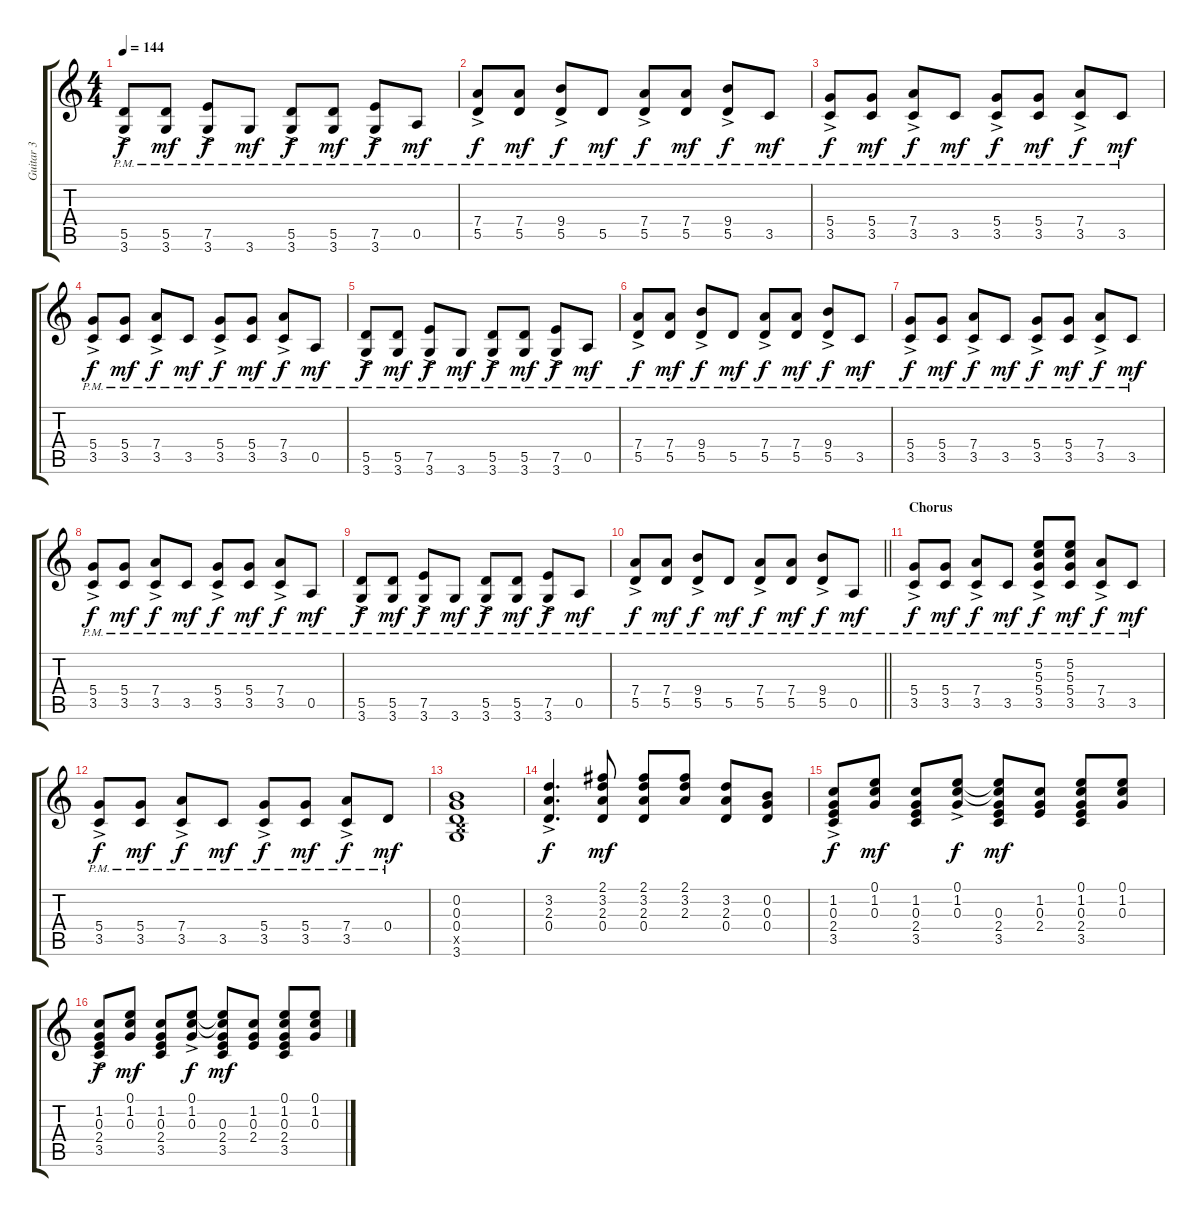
\track ("Guitar 3" "Guitar 3") {instrument electricguitarclean}
\staff {score tabs}
\tuning (E4 B3 G3 D3 A2 E2) {hide}
\ts (4 4)
\tempo 144
\clef g2
\ks c
(5.5{ac pm} 3.6{ac pm}).8{dy f} (5.5{pm} 3.6{pm}).8{dy mf} (7.5{ac pm} 3.6{ac pm}).8{dy f} 3.6{pm}.8{dy mf} (5.5{ac pm} 3.6{ac pm}).8{dy f} (5.5{pm} 3.6{pm}).8{dy mf} (7.5{ac pm} 3.6{ac pm}).8{dy f} 0.5{pm}.8{dy mf} |
(7.4{ac pm} 5.5{ac pm}).8{dy f} (7.4{pm} 5.5{pm}).8{dy mf} (9.4{ac pm} 5.5{ac pm}).8{dy f} 5.5{pm}.8{dy mf} (7.4{ac pm} 5.5{ac pm}).8{dy f} (7.4{pm} 5.5{pm}).8{dy mf} (9.4{ac pm} 5.5{ac pm}).8{dy f} 3.5{pm}.8{dy mf} |
(5.4{ac pm} 3.5{ac pm}).8{dy f} (5.4{pm} 3.5{pm}).8{dy mf} (7.4{ac pm} 3.5{ac pm}).8{dy f} 3.5{pm}.8{dy mf} (5.4{ac pm} 3.5{ac pm}).8{dy f} (5.4{pm} 3.5{pm}).8{dy mf} (7.4{ac pm} 3.5{ac pm}).8{dy f} 3.5{pm}.8{dy mf} |
(5.4{ac pm} 3.5{ac pm}).8{dy f} (5.4{pm} 3.5{pm}).8{dy mf} (7.4{ac pm} 3.5{ac pm}).8{dy f} 3.5{pm}.8{dy mf} (5.4{ac pm} 3.5{ac pm}).8{dy f} (5.4{pm} 3.5{pm}).8{dy mf} (7.4{ac pm} 3.5{ac pm}).8{dy f} 0.5{pm}.8{dy mf} |
(5.5{ac pm} 3.6{ac pm}).8{dy f} (5.5{pm} 3.6{pm}).8{dy mf} (7.5{ac pm} 3.6{ac pm}).8{dy f} 3.6{pm}.8{dy mf} (5.5{ac pm} 3.6{ac pm}).8{dy f} (5.5{pm} 3.6{pm}).8{dy mf} (7.5{ac pm} 3.6{ac pm}).8{dy f} 0.5{pm}.8{dy mf} |
(7.4{ac pm} 5.5{ac pm}).8{dy f} (7.4{pm} 5.5{pm}).8{dy mf} (9.4{ac pm} 5.5{ac pm}).8{dy f} 5.5{pm}.8{dy mf} (7.4{ac pm} 5.5{ac pm}).8{dy f} (7.4{pm} 5.5{pm}).8{dy mf} (9.4{ac pm} 5.5{ac pm}).8{dy f} 3.5{pm}.8{dy mf} |
(5.4{ac pm} 3.5{ac pm}).8{dy f} (5.4{pm} 3.5{pm}).8{dy mf} (7.4{ac pm} 3.5{ac pm}).8{dy f} 3.5{pm}.8{dy mf} (5.4{ac pm} 3.5{ac pm}).8{dy f} (5.4{pm} 3.5{pm}).8{dy mf} (7.4{ac pm} 3.5{ac pm}).8{dy f} 3.5{pm}.8{dy mf} |
(5.4{ac pm} 3.5{ac pm}).8{dy f} (5.4{pm} 3.5{pm}).8{dy mf} (7.4{ac pm} 3.5{ac pm}).8{dy f} 3.5{pm}.8{dy mf} (5.4{ac pm} 3.5{ac pm}).8{dy f} (5.4{pm} 3.5{pm}).8{dy mf} (7.4{ac pm} 3.5{ac pm}).8{dy f} 0.5{pm}.8{dy mf} |
(5.5{ac pm} 3.6{ac pm}).8{dy f} (5.5{pm} 3.6{pm}).8{dy mf} (7.5{ac pm} 3.6{ac pm}).8{dy f} 3.6{pm}.8{dy mf} (5.5{ac pm} 3.6{ac pm}).8{dy f} (5.5{pm} 3.6{pm}).8{dy mf} (7.5{ac pm} 3.6{ac pm}).8{dy f} 0.5{pm}.8{dy mf} |
\barLineRight lightlight
(7.4{ac pm} 5.5{ac pm}).8{dy f} (7.4{pm} 5.5{pm}).8{dy mf} (9.4{ac pm} 5.5{ac pm}).8{dy f} 5.5{pm}.8{dy mf} (7.4{ac pm} 5.5{ac pm}).8{dy f} (7.4{pm} 5.5{pm}).8{dy mf} (9.4{ac pm} 5.5{ac pm}).8{dy f} 0.5{pm}.8{dy mf} |
\section ("" "Chorus")
(5.4{ac pm} 3.5{ac pm}).8{dy f} (5.4{pm} 3.5{pm}).8{dy mf} (7.4{ac pm} 3.5{ac pm}).8{dy f} 3.5{pm}.8{dy mf} (5.2{ac pm} 5.3{ac pm} 5.4{ac pm} 3.5{ac pm}).8{dy f} (5.2{pm} 5.3{pm} 5.4{pm} 3.5{pm}).8{dy mf} (7.4{ac pm} 3.5{ac pm}).8{dy f} 3.5{pm}.8{dy mf} |
(5.4{ac pm} 3.5{ac pm}).8{dy f} (5.4{pm} 3.5{pm}).8{dy mf} (7.4{ac pm} 3.5{ac pm}).8{dy f} 3.5{pm}.8{dy mf} (5.4{ac pm} 3.5{ac pm}).8{dy f} (5.4{pm} 3.5{pm}).8{dy mf} (7.4{ac pm} 3.5{ac pm}).8{dy f} 0.4{pm}.8{dy mf} |
(0.2 0.3 0.4 2.5{x} 3.6).1 |
(3.2{ac} 2.3{ac} 0.4{ac}).4{d dy f} (2.1 3.2 2.3 0.4).8{dy mf} (2.1 3.2 2.3 0.4).8 (2.1 3.2 2.3).8 (3.2 2.3 0.4).8 (0.2 0.3 0.4).8 |
(1.2{ac} 0.3{ac} 2.4{ac} 3.5{ac}).8{dy f} (0.1 1.2 0.3).8{dy mf} (1.2 0.3 2.4 3.5).8 (0.1{ac} 1.2{ac} 0.3{ac}).8{dy f} (0.1{t} 1.2{t} 0.3 2.4 3.5).8{dy mf} (1.2 0.3 2.4).8 (0.1 1.2 0.3 2.4 3.5).8 (0.1 1.2 0.3).8 |
(1.2{ac} 0.3{ac} 2.4{ac} 3.5{ac}).8{dy f} (0.1 1.2 0.3).8{dy mf} (1.2 0.3 2.4 3.5).8 (0.1{ac} 1.2{ac} 0.3{ac}).8{dy f} (0.1{t} 1.2{t} 0.3 2.4 3.5).8{dy mf} (1.2 0.3 2.4).8 (0.1 1.2 0.3 2.4 3.5).8 (0.1 1.2 0.3).8
